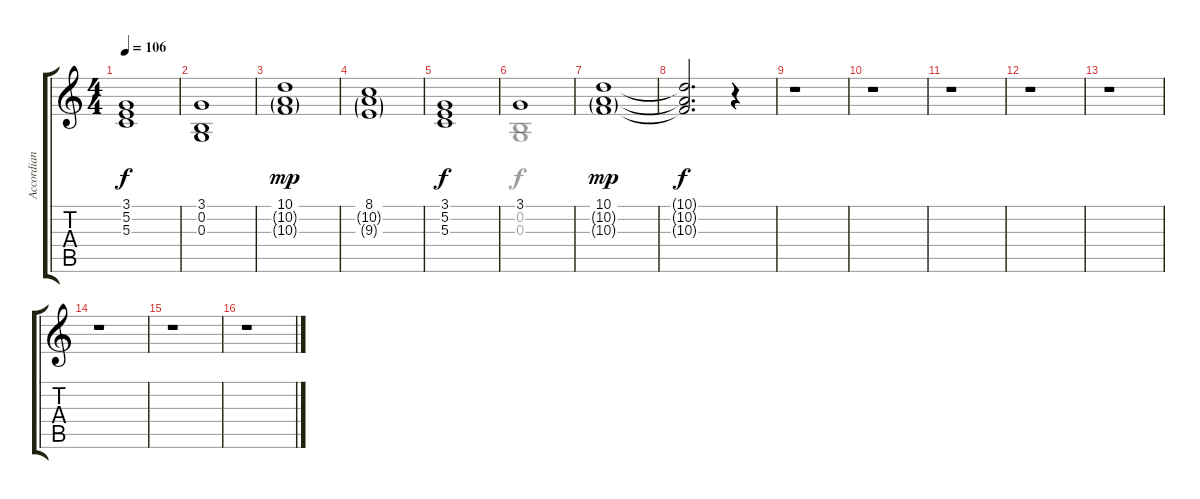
\track ("Accordian arranged for guitar" "Accordian ") {instrument accordion}
\staff {score tabs}
\tuning (E4 B3 G3 D3 A2 E2) {hide}
\voice
\ts (4 4)
\tempo 106
\clef g2
\ks c
(3.1 5.2 5.3).1{dy f} |
(3.1 0.2 0.3).1 |
(10.1 10.2{g} 10.3{g}).1{dy mp} |
(8.1 10.2{g} 9.3{g}).1 |
(3.1 5.2 5.3).1{dy f} |
3.1.1 |
(10.1 10.2{g} 10.3{g}).1{dy mp} |
(10.1{t} 10.2{t} 10.3{t}).2{d dy f} r.4 |
r.1 |
r.1 |
r.1 |
r.1 |
r.1 |
r.1 |
r.1 |
r.1
\voice
\clef g2
\ottava regular
\simile none
\ks c
|
|
|
|
|
(0.2 0.3).1 |
|
|
|
|
|
|
|
|
|
